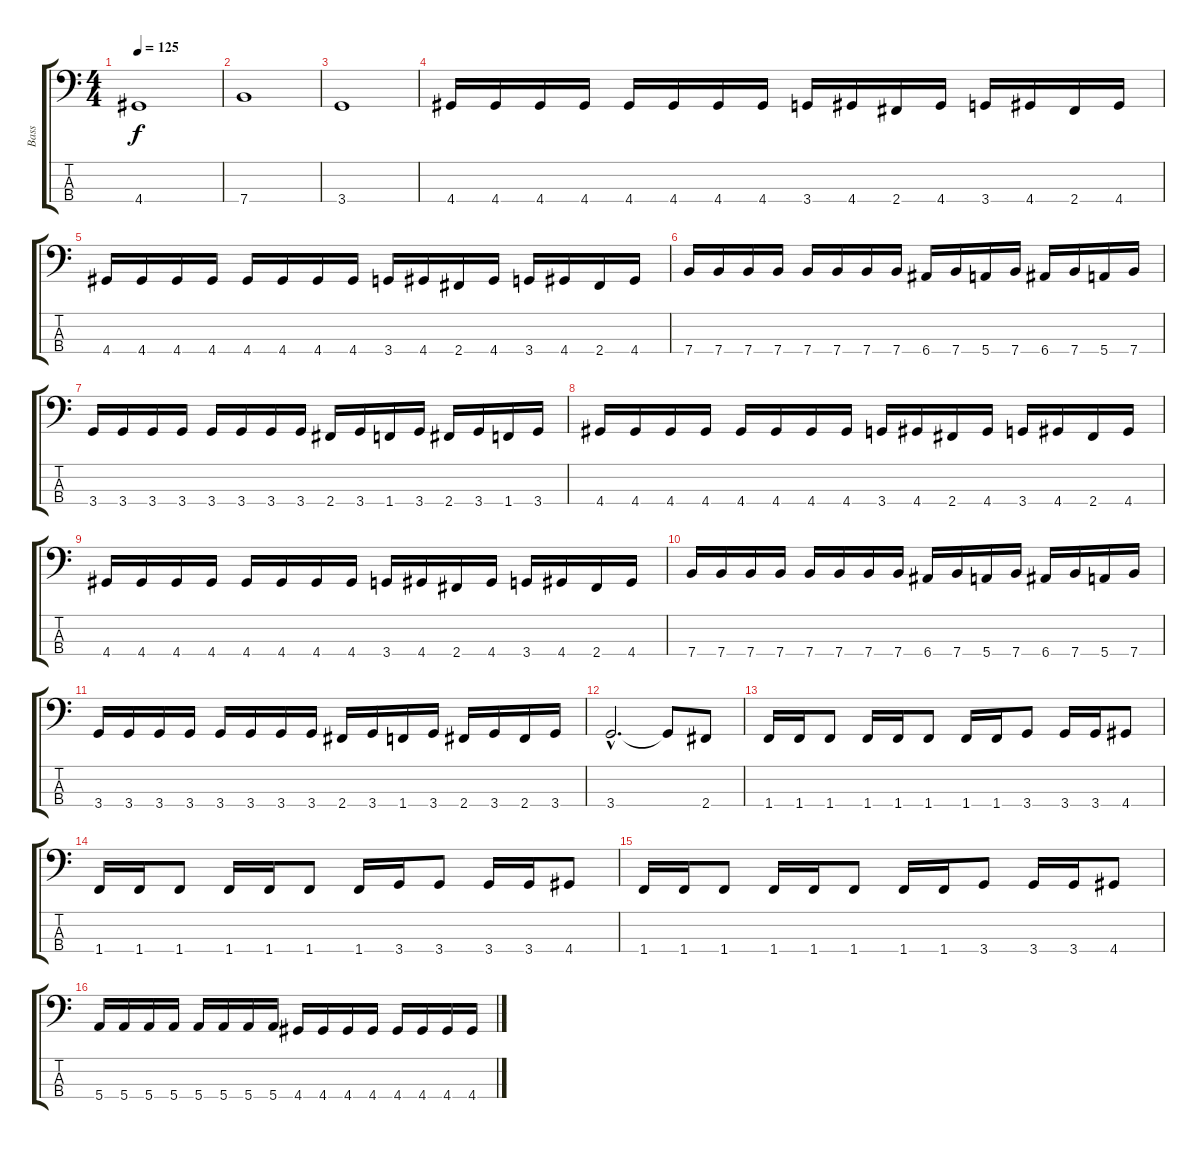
\track ("Bass" "Bass") {instrument electricbassfinger}
\staff {score tabs}
\tuning (G2 D2 A1 E1) {hide}
\ts (4 4)
\tempo 125
\clef f4
\ks c
4.4{t}.1{dy f} |
7.4.1 |
3.4.1 |
4.4.16 4.4.16 4.4.16 4.4.16 4.4.16 4.4.16 4.4.16 4.4.16 3.4.16 4.4.16 2.4.16 4.4.16 3.4.16 4.4.16 2.4.16 4.4.16 |
4.4.16 4.4.16 4.4.16 4.4.16 4.4.16 4.4.16 4.4.16 4.4.16 3.4.16 4.4.16 2.4.16 4.4.16 3.4.16 4.4.16 2.4.16 4.4.16 |
7.4.16 7.4.16 7.4.16 7.4.16 7.4.16 7.4.16 7.4.16 7.4.16 6.4.16 7.4.16 5.4.16 7.4.16 6.4.16 7.4.16 5.4.16 7.4.16 |
3.4.16 3.4.16 3.4.16 3.4.16 3.4.16 3.4.16 3.4.16 3.4.16 2.4.16 3.4.16 1.4.16 3.4.16 2.4.16 3.4.16 1.4.16 3.4.16 |
4.4.16 4.4.16 4.4.16 4.4.16 4.4.16 4.4.16 4.4.16 4.4.16 3.4.16 4.4.16 2.4.16 4.4.16 3.4.16 4.4.16 2.4.16 4.4.16 |
4.4.16 4.4.16 4.4.16 4.4.16 4.4.16 4.4.16 4.4.16 4.4.16 3.4.16 4.4.16 2.4.16 4.4.16 3.4.16 4.4.16 2.4.16 4.4.16 |
7.4.16 7.4.16 7.4.16 7.4.16 7.4.16 7.4.16 7.4.16 7.4.16 6.4.16 7.4.16 5.4.16 7.4.16 6.4.16 7.4.16 5.4.16 7.4.16 |
3.4.16 3.4.16 3.4.16 3.4.16 3.4.16 3.4.16 3.4.16 3.4.16 2.4.16 3.4.16 1.4.16 3.4.16 2.4.16 3.4.16 2.4.16 3.4.16 |
3.4{hac}.2{d} 3.4{t}.8 2.4.8 |
1.4.16 1.4.16 1.4.8 1.4.16 1.4.16 1.4.8 1.4.16 1.4.16 3.4.8 3.4.16 3.4.16 4.4.8 |
1.4.16 1.4.16 1.4.8 1.4.16 1.4.16 1.4.8 1.4.16 3.4.16 3.4.8 3.4.16 3.4.16 4.4.8 |
1.4.16 1.4.16 1.4.8 1.4.16 1.4.16 1.4.8 1.4.16 1.4.16 3.4.8 3.4.16 3.4.16 4.4.8 |
5.4.16 5.4.16 5.4.16 5.4.16 5.4.16 5.4.16 5.4.16 5.4.16 4.4.16 4.4.16 4.4.16 4.4.16 4.4.16 4.4.16 4.4.16 4.4.16
